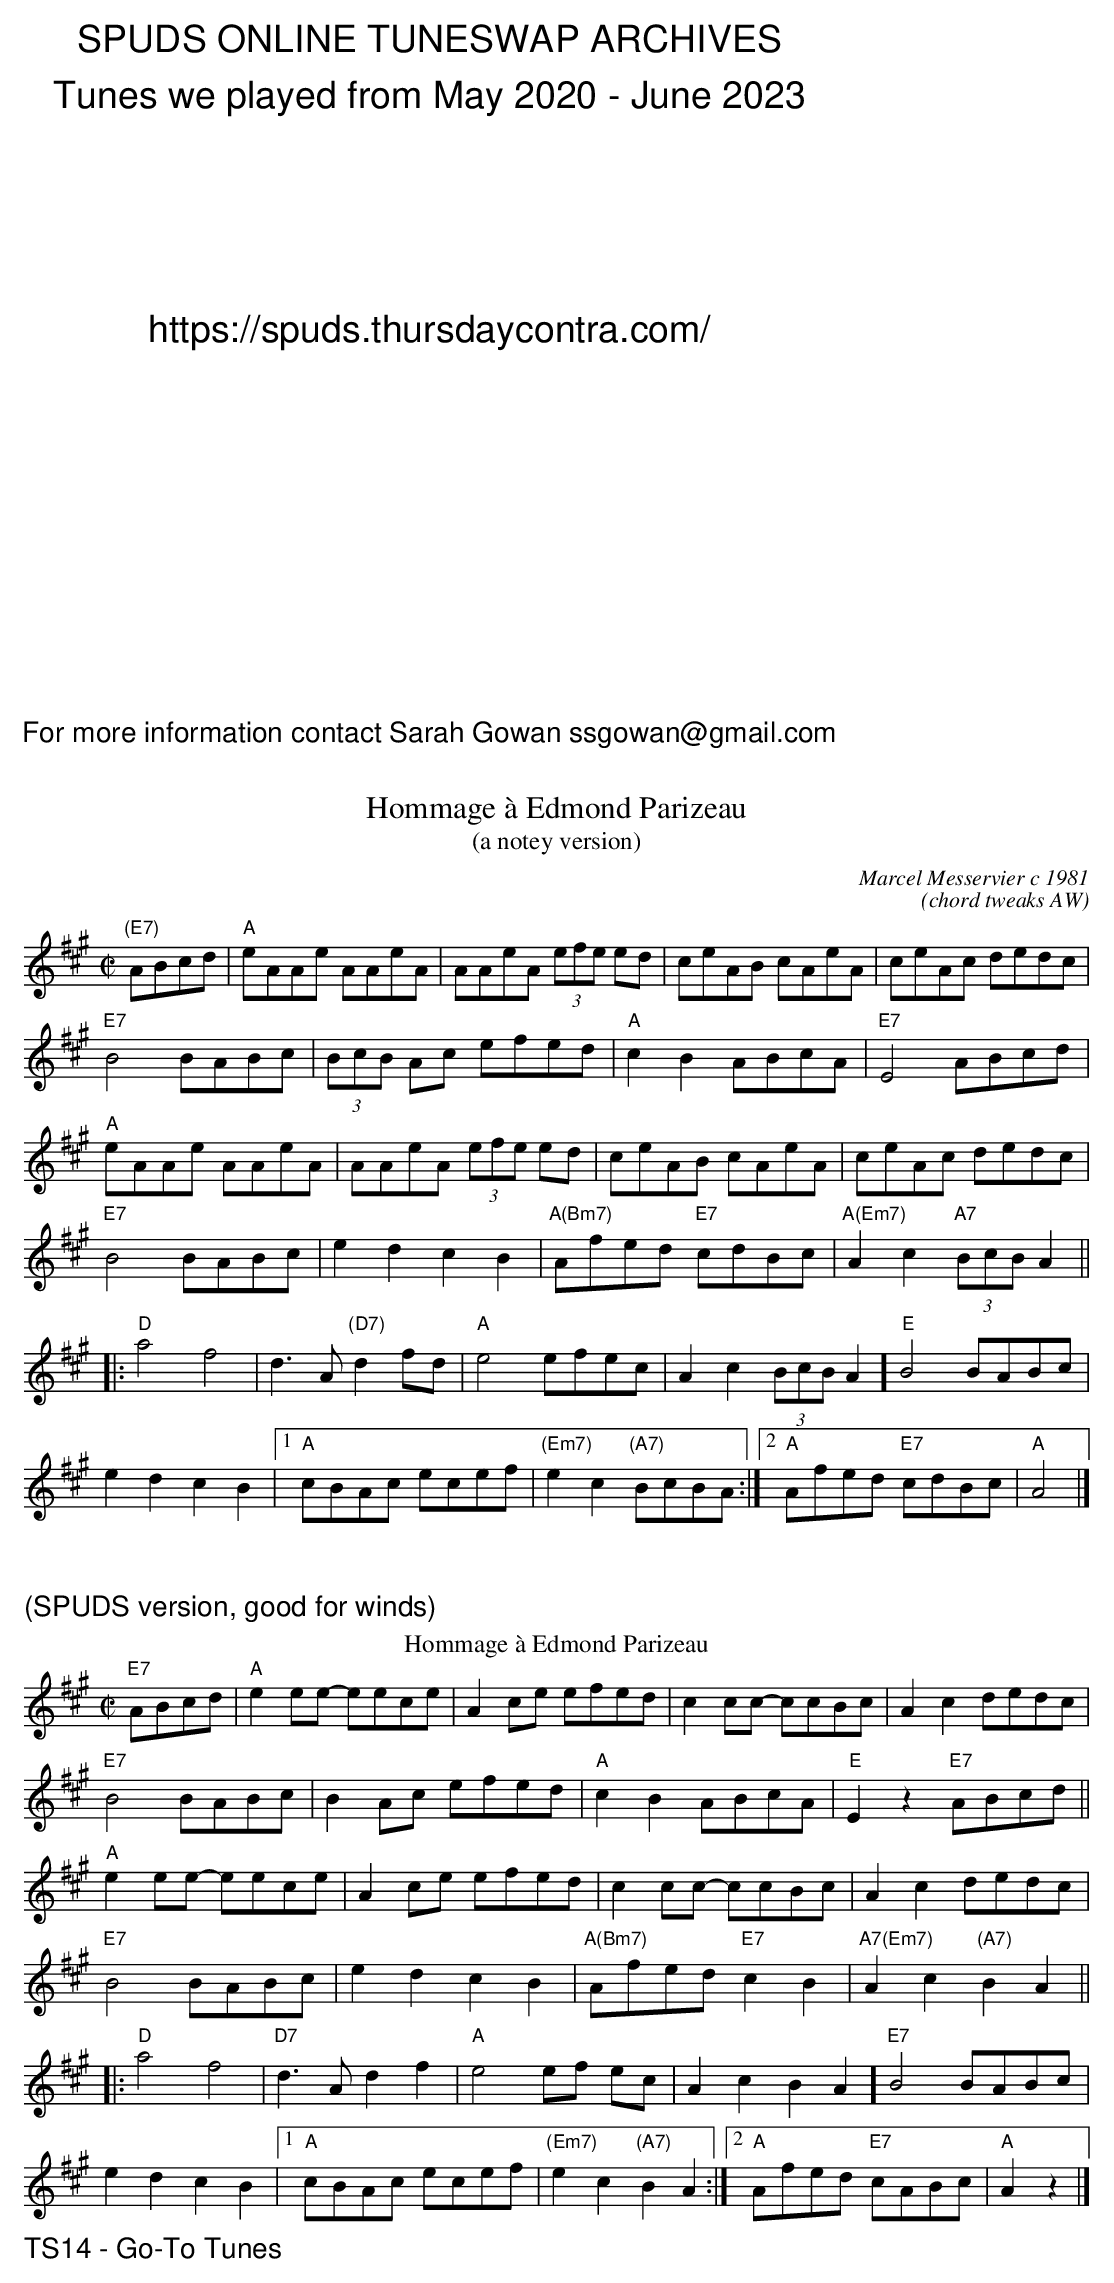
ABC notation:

X:1
T:Hommage \`a Edmond Parizeau
T:(a notey version)
C:Marcel Messervier c 1981
C:(chord tweaks AW)
L:1/8
M:C|
K:A
"(E7)"ABcd | \
"A"eAAe AAeA | AAeA (3efe ed | ceAB cAeA | ceAc dedc |
"E7"B4 BABc | (3BcB Ac efed | "A"c2B2 ABcA | "E7"E4 ABcd |
"A"eAAe AAeA | AAeA (3efe ed | ceAB cAeA | ceAc dedc |
"E7"B4 BABc | e2d2 c2B2 | "A(Bm7)"Afed "E7"cdBc | "A(Em7)"A2c2 "A7"(3BcB A2 ||
|: "D"a4 f4 | d3A "(D7)"d2fd | "A"e4 efec | A2c2 (3BcB A2 ] \
 "E"B4 BABc |
 e2d2 c2B2 |1 "A"cBAc ecef | "(Em7)"e2c2 "(A7)"BcBA :|2 "A"Afed "E7"cdBc | "A"A4 |]
%%vskip .5in
%%text (SPUDS version, good for winds)
T:Hommage \`a Edmond Parizeau
C:Marcel Messervier
C:(chord tweaks AW)
M:C|
K:A
"E7" ABcd | "A"e2 ee- eece | A2 ce efed | c2 cc- ccBc | A2 c2 dedc |
"E7"B4 BABc | B2 Ac efed | "A"c2 B2 ABcA | "E"E2 z2 "E7"ABcd ||
"A"e2 ee- eece | A2 ce efed | c2 cc- ccBc | A2 c2 dedc |
"E7"B4 BABc | e2 d2 c2 B2  | "A(Bm7)"Afed "E7"c2 B2 | "A7(Em7)"A2 c2 "(A7)"B2 A2 ||
|:"D"a4 f4 | "D7"d3 A d2 f2 | "A"e4 ef ec | A2 c2 B2 A2 ] \
"E7"B4 BABc |
 e2 d2 c2 B2  |1 "A"cBAc  ecef | "(Em7)"e2 c2 "(A7)"B2 A2  :|\
[2"A"Afed  "E7"cABc | "A"A2 z2  |]
